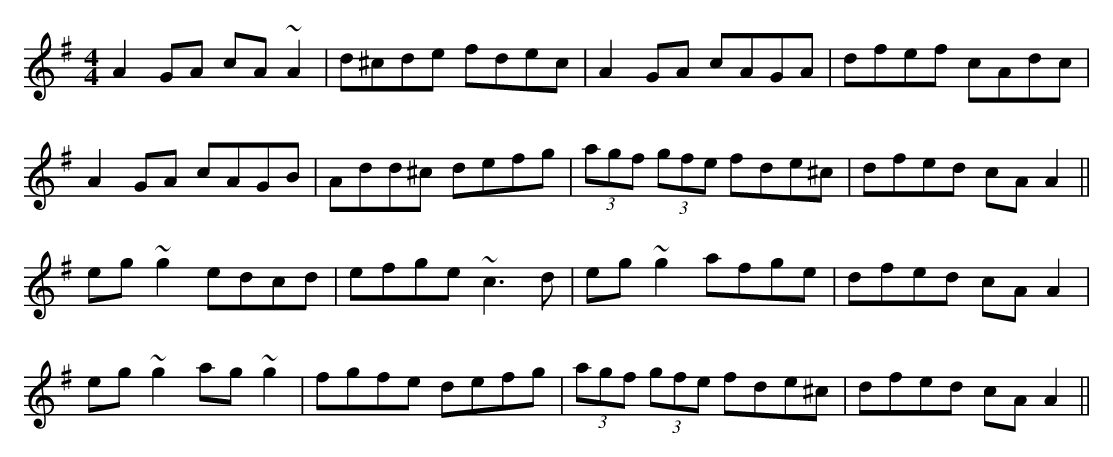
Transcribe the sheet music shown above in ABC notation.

X:1
M:4/4
K:Dmix
A2 GA cA ~A2|d^cde fdec|A2 GA cAGA|dfef cAdc|
A2 GA cAGB|Add^c defg|(3agf (3gfe fde^c|dfed cA A2||
eg ~g2 edcd|efge ~c3 d|eg ~g2 afge|dfed cA A2|
eg ~g2 ag ~g2|fgfe defg|(3agf (3gfe fde^c|dfed cA A2||
